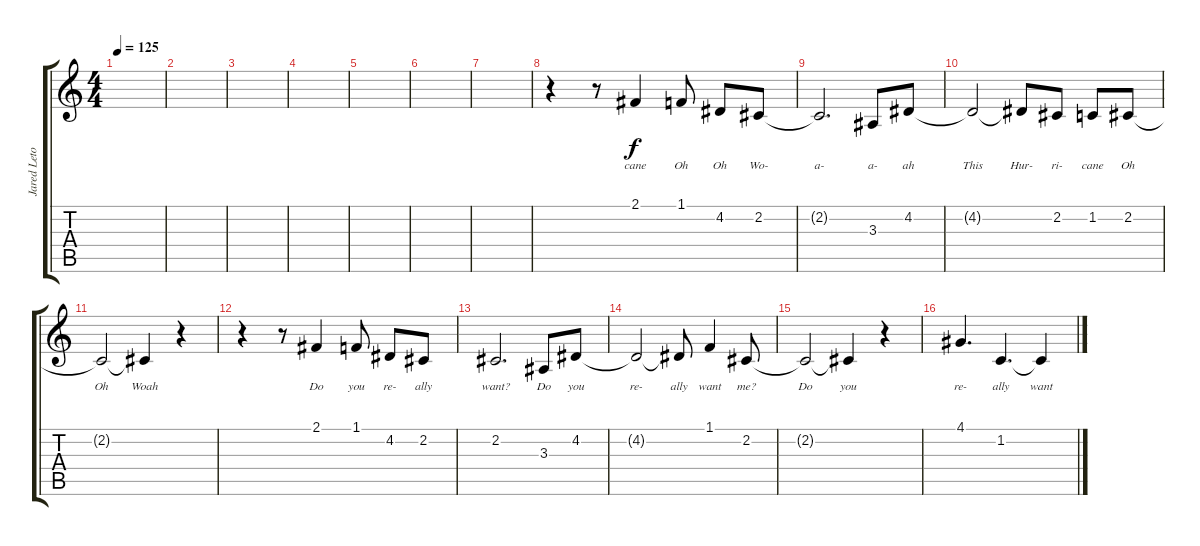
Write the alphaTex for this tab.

\track ("Jared Leto" "Jared Leto") {instrument cello}
\staff {score tabs}
\tuning (E4 B3 G3 D3 A2 E2) {hide}
\ts (4 4)
\tempo 125
\clef g2
\ks c
|
|
|
|
|
|
|
r.4 r.8 2.1.4{lyrics (0 "cane") lyrics (1 "") lyrics (2 "") lyrics (3 "") lyrics (4 "")} 1.1.8{lyrics (0 "Oh") lyrics (1 "") lyrics (2 "") lyrics (3 "") lyrics (4 "")} 4.2.8{lyrics (0 "Oh") lyrics (1 "") lyrics (2 "") lyrics (3 "") lyrics (4 "")} 2.2.8{lyrics (0 "Wo-") lyrics (1 "") lyrics (2 "") lyrics (3 "") lyrics (4 "")} |
2.2{t}.2{d lyrics (0 "a-") lyrics (1 "") lyrics (2 "") lyrics (3 "") lyrics (4 "")} 3.3.8{lyrics (0 "a-") lyrics (1 "") lyrics (2 "") lyrics (3 "") lyrics (4 "")} 4.2.8{lyrics (0 "ah") lyrics (1 "") lyrics (2 "") lyrics (3 "") lyrics (4 "")} |
4.2{t}.2{lyrics (0 "This") lyrics (1 "") lyrics (2 "") lyrics (3 "") lyrics (4 "")} 4.2{t}.8{lyrics (0 "Hur-") lyrics (1 "") lyrics (2 "") lyrics (3 "") lyrics (4 "")} 2.2.8{lyrics (0 "ri-") lyrics (1 "") lyrics (2 "") lyrics (3 "") lyrics (4 "")} 1.2.8{lyrics (0 "cane") lyrics (1 "") lyrics (2 "") lyrics (3 "") lyrics (4 "")} 2.2.8{lyrics (0 "Oh") lyrics (1 "") lyrics (2 "") lyrics (3 "") lyrics (4 "")} |
2.2{t}.2{lyrics (0 "Oh") lyrics (1 "") lyrics (2 "") lyrics (3 "") lyrics (4 "")} 2.2{t}.4{lyrics (0 "Woah") lyrics (1 "") lyrics (2 "") lyrics (3 "") lyrics (4 "")} r.4 |
r.4 r.8 2.1.4{lyrics (0 "Do") lyrics (1 "") lyrics (2 "") lyrics (3 "") lyrics (4 "")} 1.1.8{lyrics (0 "you") lyrics (1 "") lyrics (2 "") lyrics (3 "") lyrics (4 "")} 4.2.8{lyrics (0 "re-") lyrics (1 "") lyrics (2 "") lyrics (3 "") lyrics (4 "")} 2.2.8{lyrics (0 "ally") lyrics (1 "") lyrics (2 "") lyrics (3 "") lyrics (4 "")} |
2.2.2{d lyrics (0 "want?") lyrics (1 "") lyrics (2 "") lyrics (3 "") lyrics (4 "")} 3.3.8{lyrics (0 "Do") lyrics (1 "") lyrics (2 "") lyrics (3 "") lyrics (4 "")} 4.2.8{lyrics (0 "you") lyrics (1 "") lyrics (2 "") lyrics (3 "") lyrics (4 "")} |
4.2{t}.2{lyrics (0 "re-") lyrics (1 "") lyrics (2 "") lyrics (3 "") lyrics (4 "")} 4.2{t}.8{lyrics (0 "ally") lyrics (1 "") lyrics (2 "") lyrics (3 "") lyrics (4 "")} 1.1.4{lyrics (0 "want") lyrics (1 "") lyrics (2 "") lyrics (3 "") lyrics (4 "")} 2.2.8{lyrics (0 "me?") lyrics (1 "") lyrics (2 "") lyrics (3 "") lyrics (4 "")} |
2.2{t}.2{lyrics (0 "Do") lyrics (1 "") lyrics (2 "") lyrics (3 "") lyrics (4 "")} 2.2{t}.4{lyrics (0 "you") lyrics (1 "") lyrics (2 "") lyrics (3 "") lyrics (4 "")} r.4 |
4.1.4{d lyrics (0 "re-") lyrics (1 "") lyrics (2 "") lyrics (3 "") lyrics (4 "")} 1.2.4{d lyrics (0 "ally") lyrics (1 "") lyrics (2 "") lyrics (3 "") lyrics (4 "")} 1.2{t}.4{lyrics (0 "want") lyrics (1 "") lyrics (2 "") lyrics (3 "") lyrics (4 "")}
